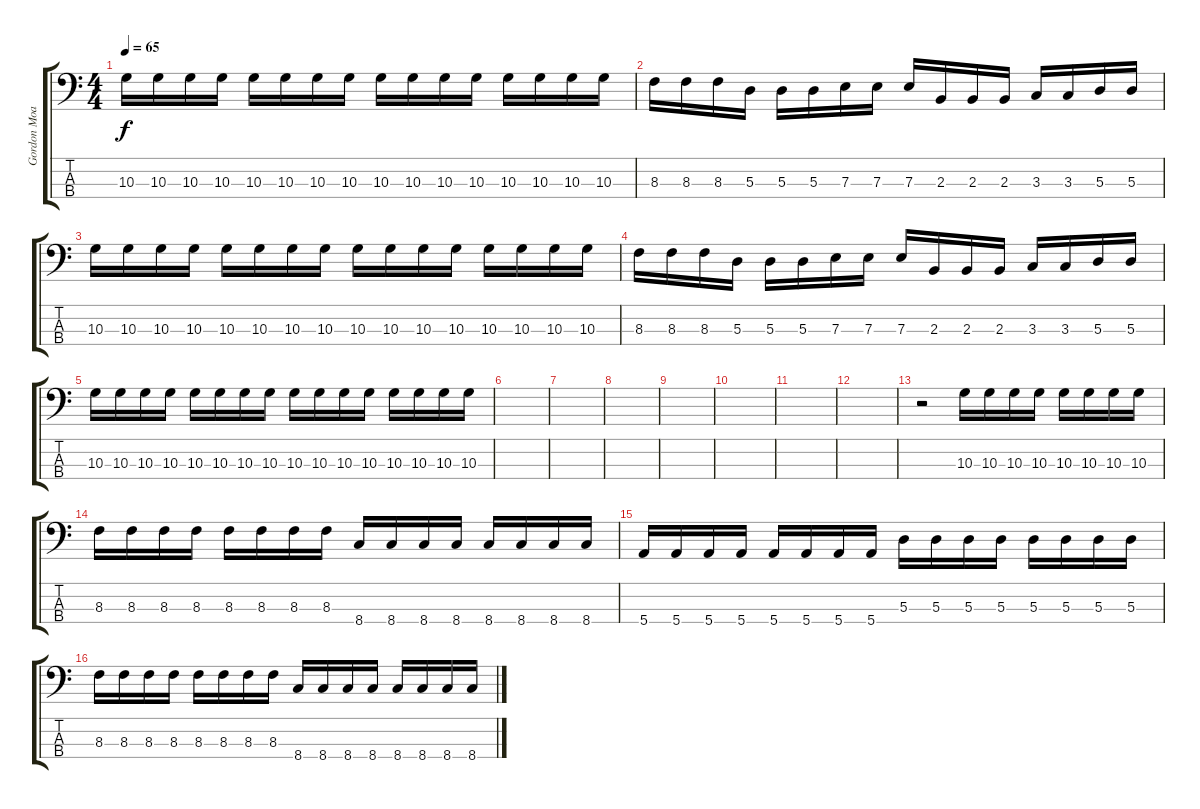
\track ("Gordon Moakes" "Gordon Moa") {instrument electricbassfinger}
\staff {score tabs}
\tuning (G2 D2 A1 E1) {hide}
\ts (4 4)
\tempo 65
\clef f4
\ks c
10.3.16{dy f} 10.3.16 10.3.16 10.3.16 10.3.16 10.3.16 10.3.16 10.3.16 10.3.16 10.3.16 10.3.16 10.3.16 10.3.16 10.3.16 10.3.16 10.3.16 |
8.3.16 8.3.16 8.3.16 5.3.16 5.3.16 5.3.16 7.3.16 7.3.16 7.3.16 2.3.16 2.3.16 2.3.16 3.3.16 3.3.16 5.3.16 5.3.16 |
10.3.16 10.3.16 10.3.16 10.3.16 10.3.16 10.3.16 10.3.16 10.3.16 10.3.16 10.3.16 10.3.16 10.3.16 10.3.16 10.3.16 10.3.16 10.3.16 |
8.3.16 8.3.16 8.3.16 5.3.16 5.3.16 5.3.16 7.3.16 7.3.16 7.3.16 2.3.16 2.3.16 2.3.16 3.3.16 3.3.16 5.3.16 5.3.16 |
10.3.16 10.3.16 10.3.16 10.3.16 10.3.16 10.3.16 10.3.16 10.3.16 10.3.16 10.3.16 10.3.16 10.3.16 10.3.16 10.3.16 10.3.16 10.3.16 |
|
|
|
|
|
|
|
r.2 10.3.16 10.3.16 10.3.16 10.3.16 10.3.16 10.3.16 10.3.16 10.3.16 |
8.3.16 8.3.16 8.3.16 8.3.16 8.3.16 8.3.16 8.3.16 8.3.16 8.4.16 8.4.16 8.4.16 8.4.16 8.4.16 8.4.16 8.4.16 8.4.16 |
5.4.16 5.4.16 5.4.16 5.4.16 5.4.16 5.4.16 5.4.16 5.4.16 5.3.16 5.3.16 5.3.16 5.3.16 5.3.16 5.3.16 5.3.16 5.3.16 |
8.3.16 8.3.16 8.3.16 8.3.16 8.3.16 8.3.16 8.3.16 8.3.16 8.4.16 8.4.16 8.4.16 8.4.16 8.4.16 8.4.16 8.4.16 8.4.16
